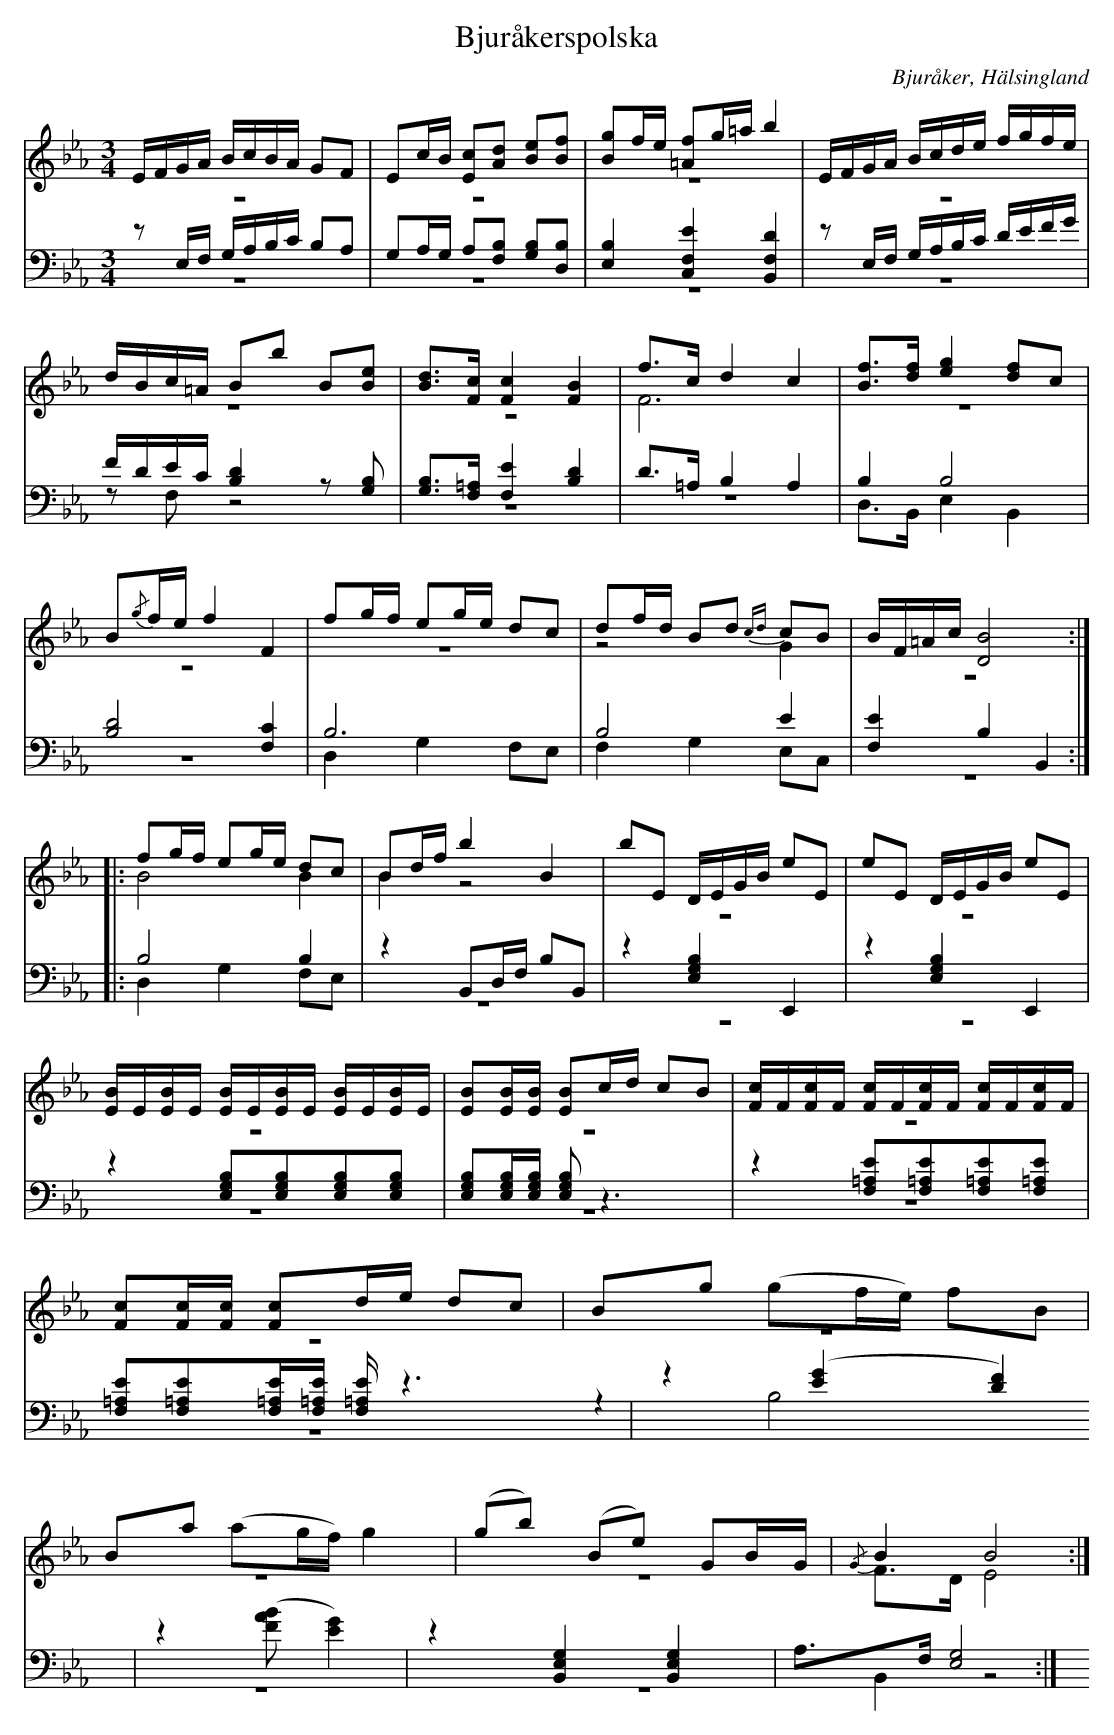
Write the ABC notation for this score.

X:1
T: Bjuråkerspolska
O: Bjuråker, Hälsingland
M: 3/4
L: 1/8
K: Eb
V:1
V:2 merge
V:3
V:4 merge
V:1
E/F/G/A/ B/c/B/A/ GF|Ec/B/ [Ec][Ad] [Be][Bf]|[Bg]f/e/ [=Af]g/=a/ b2|E/F/G/A/ B/c/d/e/ f/g/f/e/|
d/B/c/=A/ Bb B[Be]|[Bd]>[Fc] [F2c2] [F2B2]|f>c d2 c2|[Bf]>[df] [e2g2] [df]c|
B{/g}f/e/ f2 F2|fg/f/ eg/e/ dc|df/d/ Bd {cd}cB|B/F/=A/c/ [D4B4]:|
|:fg/f/ eg/e/ dc|Bd/f/ b2 B2|bE D/E/G/B/ eE|eE D/E/G/B/ eE|
[E/B/]E/[E/B/]E/ [E/B/]E/[E/B/]E/ [E/B/]E/[E/B/]E/|[EB][E/B/][E/B/] [EB]c/d/ cB|[F/c/]F/[F/c/]F/ [F/c/]F/[F/c/]F/ [F/c/]F/[F/c/]F/|[Fc][F/c/][F/c/] [Fc]d/e/ dc|Bg (gf/e/) fB|Ba (ag/f/) g2|(gb) (Be) GB/G/|{/G}B2 B4:|
V:2
z6|z6|z6|z6|
z6|z6|F6|z6|
z6|z6|z4 G2|z6:|
|:B4 B2|B2 z4|z6|z6|
z6|z6|z6|z6|
z6|z6|z6|F>D E4:|
V:3 clef=bass
zE,/F,/ G,/A,/B,/C/ B,A,|G,A,/G,/ A,[F,B,] [G,B,][D,B,]|[E,2B,2] [C,2F,2E2] [B,,2F,2D2]|zE,/F,/ G,/A,/B,/C/ D/E/F/G/|
F/D/E/C/ [B,2D2]z[G,B,]|[G,B,]>[F,=A,] [F,2E2] [B,2D2]|D>=A, B,2 A,2|B,2 B,4|
[B,4D4] [F,2C2]|B,6|B,4 E2|[F,2E2] B,2 B,,2:|
|:B,4 B,2|z2 B,,D,/F,/ B,B,,|z2 [E,2G,2B,2] E,,2|z2 [E,2G,2B,2] E,,2|
z2 [E,G,B,][E,G,B,][E,G,B,][E,G,B,]|[E,G,B,][E,/G,/B,/][E,/G,/B,/] [E,G,B,] z3|z2 [F,=A,E][F,=A,E][F,=A,E][F,=A,E]|[F,=A,E][F,=A,E][F,/=A,/E/][F,/=A,/E/] [F,/=A,/E/] z3|
z2 ([E2G2] [D2F2])|z2 ([BF2A2] [E2G2])|z2 [B,,2E,2G,2] [B,,2E,2G,2]|A,>F, [E,4G,4]:|
V:4  clef=bass
z6|z6|z6|z6|
zF, z4|z6|z6|D,>B,, E,2 B,,2|
z6|D,2 G,2 F,E,|F,2 G,2 E,C,|z6:|
|:D,2 G,2 F,E,|z6|z6|z6|
z6|z6|z6|z6|
z2 B,4|z6|z6|B,,2 z4:|
